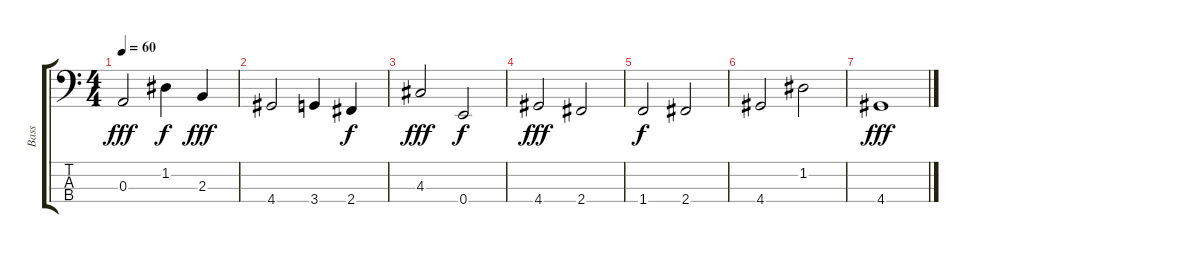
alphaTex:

\track ("Bass" "Bass") {instrument electricbassfinger}
\staff {score tabs}
\tuning (G2 D2 A1 E1) {hide}
\ts (4 4)
\tempo 60
\clef f4
\ks c
0.3.2{dy fff} 1.2.4{dy f} 2.3.4{dy fff} |
4.4.2 3.4.4 2.4.4{dy f} |
4.3.2{dy fff} 0.4.2{dy f} |
4.4.2{dy fff} 2.4.2 |
1.4.2{dy f} 2.4.2 |
4.4.2 1.2.2 |
4.4.1{dy fff}
